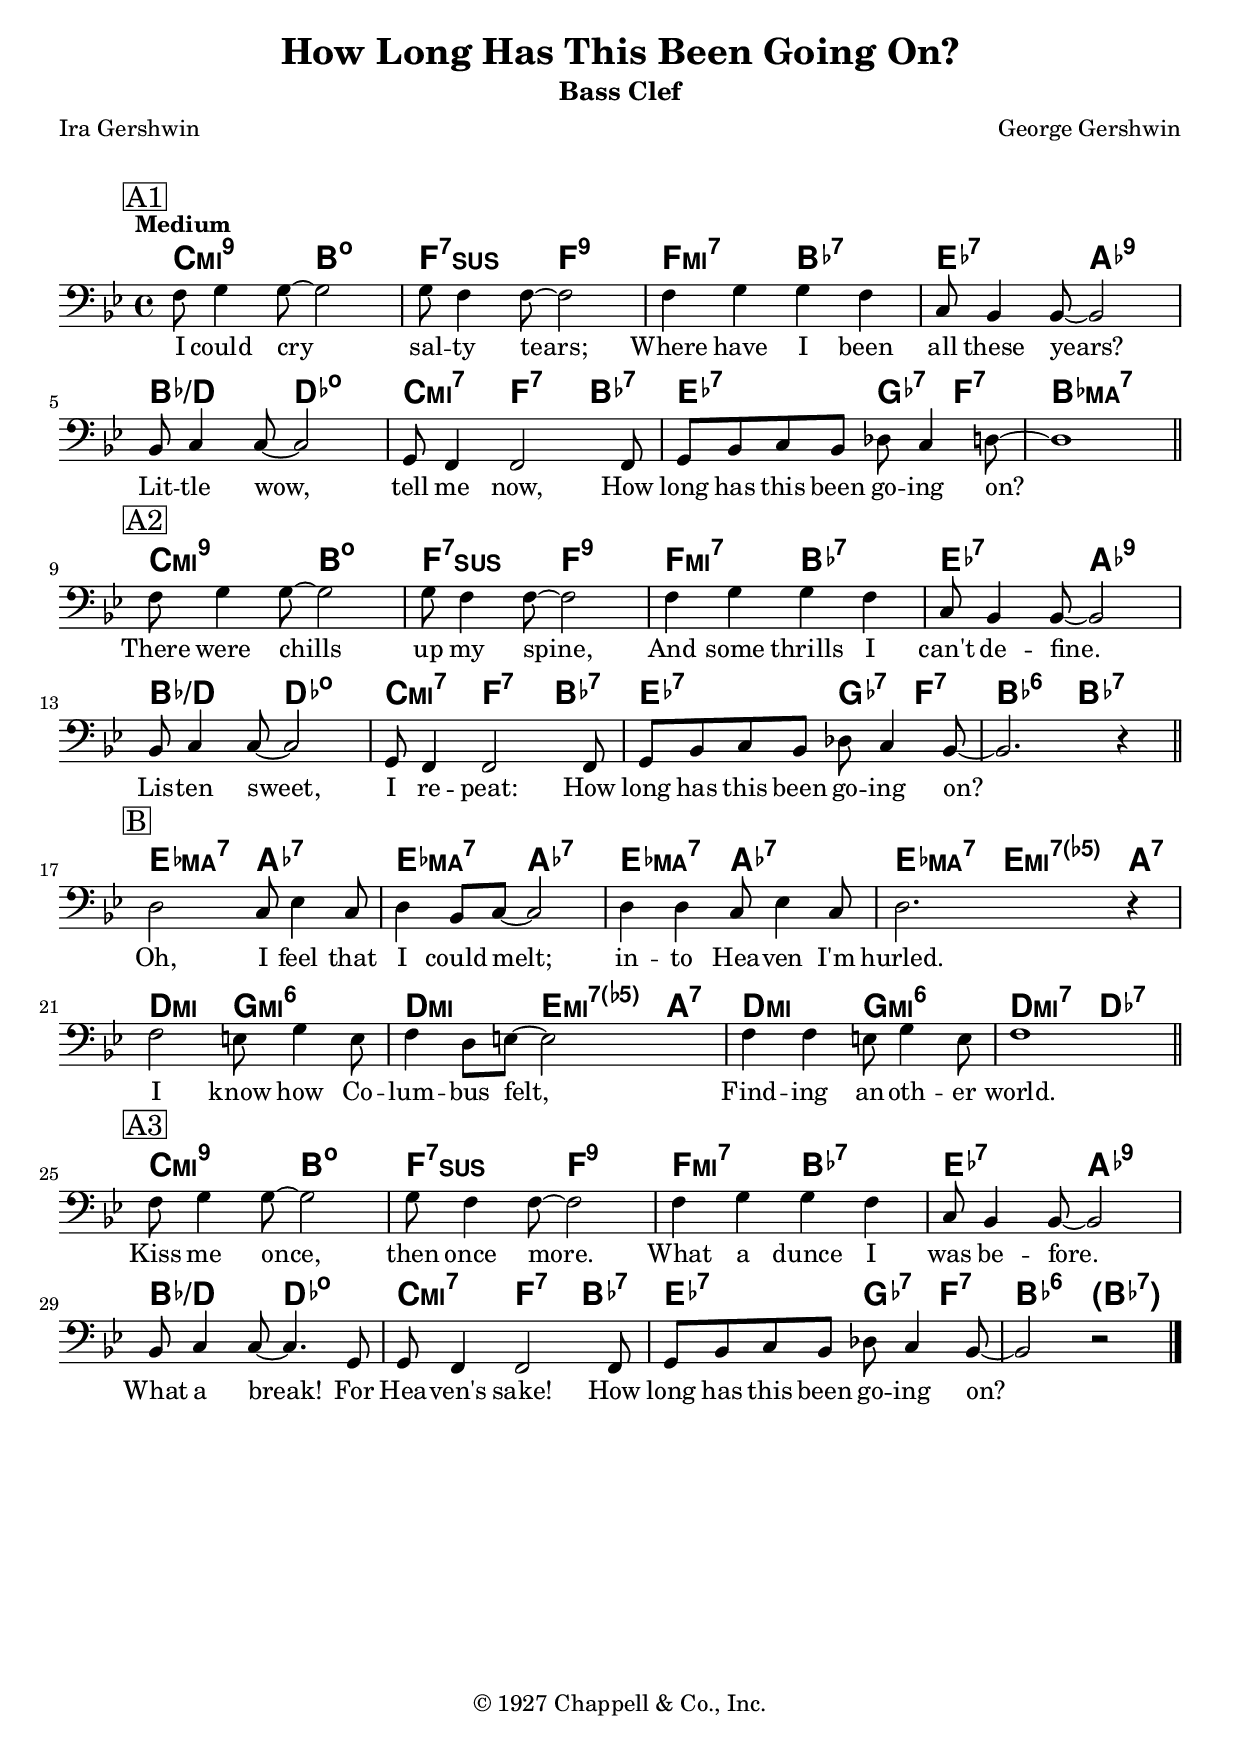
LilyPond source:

\version "2.24.0"

\include "english.ly"

instrument = "Bass Clef"
whatKey = bf,,
whatClef = "bass"

%% -*- Mode: LilyPond -*-

\include "lead-sheets.ily"

\header {
  title = "How Long Has This Been Going On?"
  subtitle = \instrument
  poet = "Ira Gershwin"
  composer = "George Gershwin"
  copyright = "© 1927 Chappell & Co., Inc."
}

refrainLyrics = \lyricmode {
I could cry sal -- ty tears;
Where have I been all these years?
Lit -- tle wow, tell me now,
How long has this been go -- ing on?
There were chills up my spine,
And some thrills I can't de -- fine.
Lis -- ten sweet, I re -- peat:
How long has this been go -- ing on?
Oh, I feel that I could melt;
in -- to Hea -- ven I'm hurled.
I know how Co -- lum -- bus felt,
Find -- ing an -- oth -- er world.
Kiss me once, then once more.
What a dunce I was be -- fore.
What a break! For Hea -- ven's sake!
How long has this been go -- ing on?
}

refrainChords = \chordmode {
  a2:m9 gs2:dim7 d2:sus7 d2:9 d2:m7 g2:7 c2:7 f2:9
  g2/b bf2:dim7 a4.:m7 d4.:7 g4:7 c2:7 ef4:7 d4:7 g1:maj7

  a2:m9 gs2:dim7 d2:sus7 d2:9 d2:m7 g2:7 c2:7 f2:9
  g2/b bf2:dim7 a4.:m7 d4.:7 g4:7 c2:7 ef4:7 d4:7 g2:6 g2:7

  c2:maj7 f2:7 c2:maj7 f2:7 c2:maj7 f2:7 c2:maj7 cs4:m7.5- fs4:7
  b2:m e2:m6 b2:m cs4:m7.5- fs4:7 b2:m e2:m6 b2:m7 bf2:7

  a2:m9 gs2:dim7 d2:sus7 d2:9 d2:m7 g2:7 c2:7 f2:9
  g2/b bf2:dim7 a4.:m7 d4.:7 g4:7 c2:7 ef4:7 d4:7 g2:6
  
  \chordInsideParens{ g2:7 }
}

refrainKey = g

refrainMelody = \relative f' {
  \time 4/4
  \key \refrainKey \major
  \clef \whatClef
  \tempo "Medium"

  \mark \markup{ \box "A1" }

  d'8 e4 e8~ e2 | e8 d4 d8~ d2 | d4 e4 e4 d4 | a8 g4 g8~ g2 |
  g8 a4 a8~ a2 | e8 d4 d2 d8 | e8 g8 a8 g8 bf8 a4 b8~ | b1 |

  \bar "||"
  \break

  \mark \markup{ \box "A2" }

  d8 e4 e8~ e2 | e8 d4 d8~ d2 | d4 e4 e4 d4 | a8 g4 g8~ g2 |
  g8 a4 a8~ a2 | e8 d4 d2 d8 | e8 g8 a8 g8 bf8 a4 g8~ | g2. r4 |

  \bar "||"
  \break

  \mark \markup{ \box "B" }
  
  b2 a8 c4 a8 | b4 g8 a8~ a2 | b4 b4 a8 c4 a8 | b2. r4 |
  d2 cs8 e4 cs8 | d4 b8 cs8~ cs2 | d4 d4 cs8 e4 cs8 | d1 |

  \bar "||"
  \break

  \mark \markup{ \box "A3" }

  d8 e4 e8~ e2 | e8 d4 d8~ d2 | d4 e4 e4 d4 | a8 g4 g8~ g2 |
  g8 a4 a8~ a4. e8 | e8 d4 d2 d8 | e8 g8 a8 g8 bf8 a4 g8~ | g2 r2 |

  \bar "|."
}

\include "paper.ily"

\markup {
  % Leave a gap after the header
  \vspace #1
}

\include "refrain.ily"

\pageBreak

\markup {
  \vspace #2
  \column {
    \line { \large { I could cry, salty tears, where have I been all these years? } }
    \line { \large { Listen you, tell me do, How long has this been going on? } }
    \line { \large { What a kick! How I buzz! Boy, you click as no one does! } }
    \line { \large { Hear me sweet, I repeat: How long has this been going on? } }
    \line { \large { Dear, when in your arms I creep, that divine rendezvous, } }
    \line { \large { Don't wake me, if I'm asleep, let me dream that it's true. } }
    \line { \large { Kiss me twice, then once more, that makes thrice, let's make it four! } }
    \line { \large { What a break, for Heaven's sake! How long has this been going on? } }
  }
}

